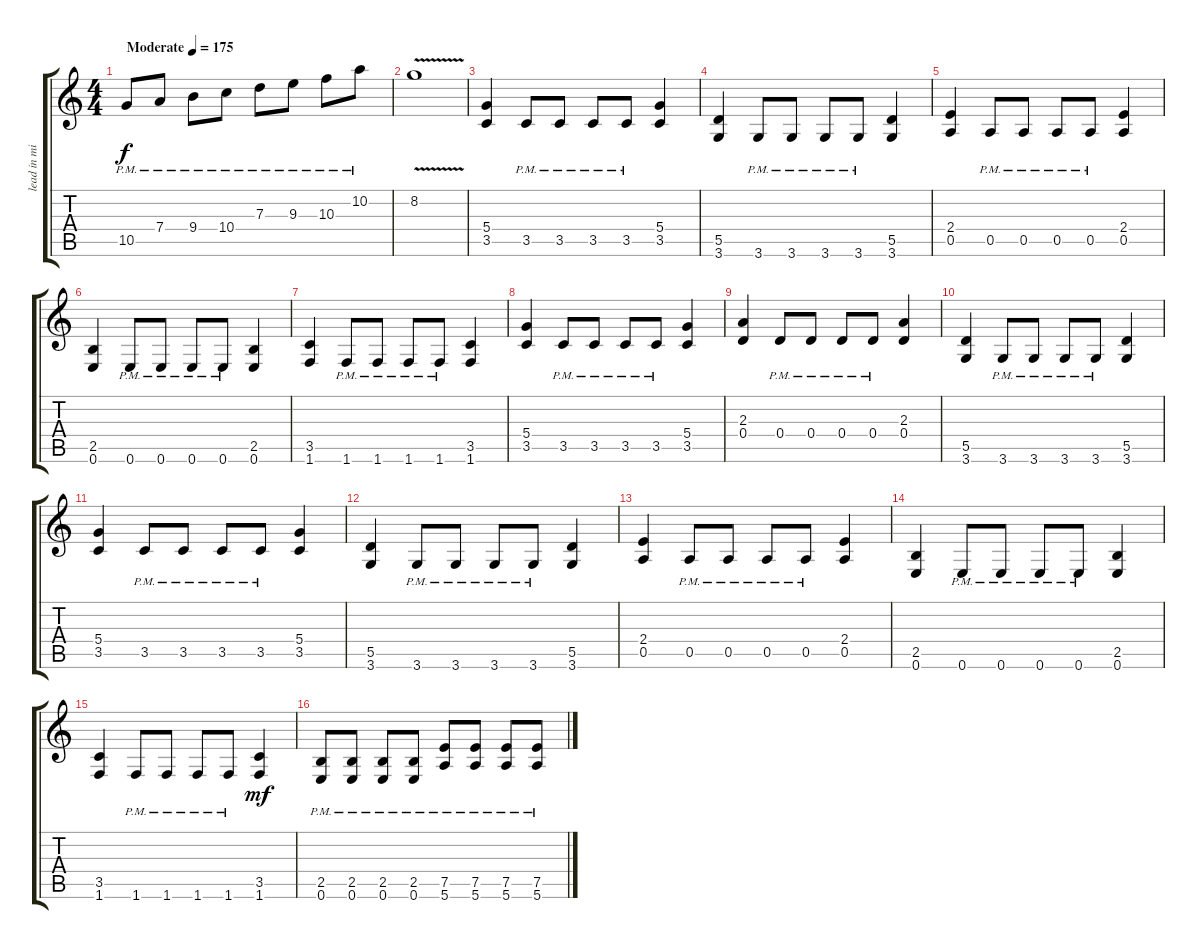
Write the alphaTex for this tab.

\track ("lead in mi" "lead in mi") {instrument distortionguitar}
\staff {score tabs}
\tuning (E4 B3 G3 D3 A2 E2) {hide}
\ts (4 4)
\tempo (175 "Moderate")
\clef g2
\ks c
10.5{pm}.8{dy f instrument distortionguitar} 7.4{pm}.8 9.4{pm}.8 10.4{pm}.8 7.3{pm}.8 9.3{pm}.8 10.3{pm}.8 10.2{pm}.8 |
8.2{v}.1 |
(5.4 3.5).4 3.5{pm}.8 3.5{pm}.8 3.5{pm}.8 3.5{pm}.8 (5.4 3.5).4 |
(5.5 3.6).4 3.6{pm}.8 3.6{pm}.8 3.6{pm}.8 3.6{pm}.8 (5.5 3.6).4 |
(2.4 0.5).4 0.5{pm}.8 0.5{pm}.8 0.5{pm}.8 0.5{pm}.8 (2.4 0.5).4 |
(2.5 0.6).4 0.6{pm}.8 0.6{pm}.8 0.6{pm}.8 0.6{pm}.8 (2.5 0.6).4 |
(3.5 1.6).4 1.6{pm}.8 1.6{pm}.8 1.6{pm}.8 1.6{pm}.8 (3.5 1.6).4 |
(5.4 3.5).4 3.5{pm}.8 3.5{pm}.8 3.5{pm}.8 3.5{pm}.8 (5.4 3.5).4 |
(2.3 0.4).4 0.4{pm}.8 0.4{pm}.8 0.4{pm}.8 0.4{pm}.8 (2.3 0.4).4 |
(5.5 3.6).4 3.6{pm}.8 3.6{pm}.8 3.6{pm}.8 3.6{pm}.8 (5.5 3.6).4 |
(5.4 3.5).4 3.5{pm}.8 3.5{pm}.8 3.5{pm}.8 3.5{pm}.8 (5.4 3.5).4 |
(5.5 3.6).4 3.6{pm}.8 3.6{pm}.8 3.6{pm}.8 3.6{pm}.8 (5.5 3.6).4 |
(2.4 0.5).4 0.5{pm}.8 0.5{pm}.8 0.5{pm}.8 0.5{pm}.8 (2.4 0.5).4 |
(2.5 0.6).4 0.6{pm}.8 0.6{pm}.8 0.6{pm}.8 0.6{pm}.8 (2.5 0.6).4 |
(3.5 1.6).4 1.6{pm}.8 1.6{pm}.8 1.6{pm}.8 1.6{pm}.8 (3.5 1.6).4{dy mf} |
(2.5{pm} 0.6{pm}).8 (2.5{pm} 0.6{pm}).8 (2.5{pm} 0.6{pm}).8 (2.5{pm} 0.6{pm}).8 (7.5{pm} 5.6{pm}).8 (7.5{pm} 5.6{pm}).8 (7.5{pm} 5.6{pm}).8 (7.5{pm} 5.6{pm}).8
